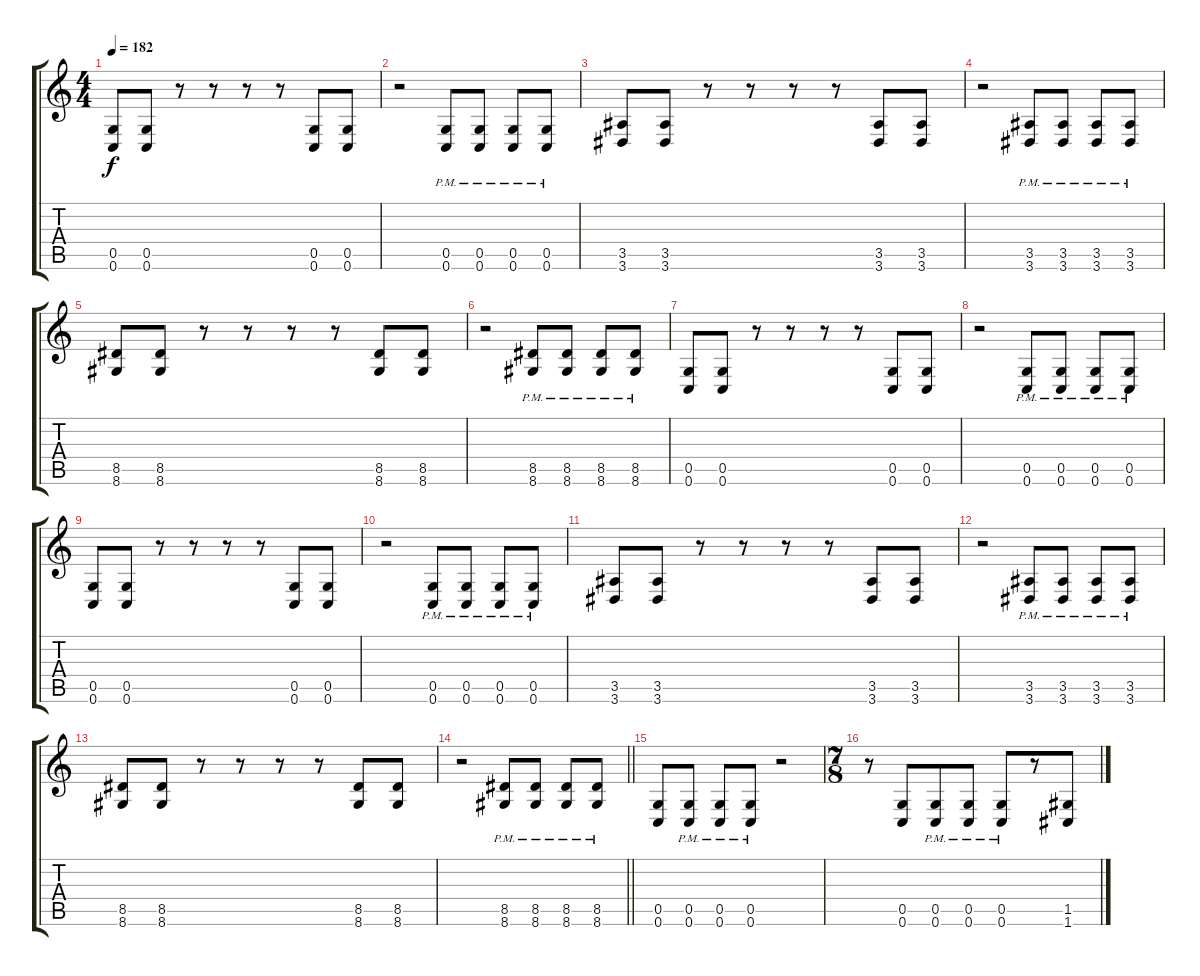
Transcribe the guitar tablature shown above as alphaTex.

\track "" {instrument distortionguitar}
\staff {score tabs}
\tuning (D4 A3 F3 C3 G2 C2) {hide}
\ts (4 4)
\tempo 182
\clef g2
\ks c
(0.5 0.6).8{dy f} (0.5 0.6).8 r.8 r.8 r.8 r.8 (0.5 0.6).8 (0.5 0.6).8 |
r.2 (0.5{pm} 0.6{pm}).8 (0.5{pm} 0.6{pm}).8 (0.5{pm} 0.6{pm}).8 (0.5{pm} 0.6{pm}).8 |
(3.5 3.6).8 (3.5 3.6).8 r.8 r.8 r.8 r.8 (3.5 3.6).8 (3.5 3.6).8 |
r.2 (3.5{pm} 3.6{pm}).8 (3.5{pm} 3.6{pm}).8 (3.5{pm} 3.6{pm}).8 (3.5{pm} 3.6{pm}).8 |
(8.5 8.6).8 (8.5 8.6).8 r.8 r.8 r.8 r.8 (8.5 8.6).8 (8.5 8.6).8 |
r.2 (8.5{pm} 8.6{pm}).8 (8.5{pm} 8.6{pm}).8 (8.5{pm} 8.6{pm}).8 (8.5{pm} 8.6{pm}).8 |
(0.5 0.6).8 (0.5 0.6).8 r.8 r.8 r.8 r.8 (0.5 0.6).8 (0.5 0.6).8 |
r.2 (0.5{pm} 0.6{pm}).8 (0.5{pm} 0.6{pm}).8 (0.5{pm} 0.6{pm}).8 (0.5{pm} 0.6{pm}).8 |
(0.5 0.6).8 (0.5 0.6).8 r.8 r.8 r.8 r.8 (0.5 0.6).8 (0.5 0.6).8 |
r.2 (0.5{pm} 0.6{pm}).8 (0.5{pm} 0.6{pm}).8 (0.5{pm} 0.6{pm}).8 (0.5{pm} 0.6{pm}).8 |
(3.5 3.6).8 (3.5 3.6).8 r.8 r.8 r.8 r.8 (3.5 3.6).8 (3.5 3.6).8 |
r.2 (3.5{pm} 3.6{pm}).8 (3.5{pm} 3.6{pm}).8 (3.5{pm} 3.6{pm}).8 (3.5{pm} 3.6{pm}).8 |
(8.5 8.6).8 (8.5 8.6).8 r.8 r.8 r.8 r.8 (8.5 8.6).8 (8.5 8.6).8 |
\barLineRight lightlight
r.2 (8.5{pm} 8.6{pm}).8 (8.5{pm} 8.6{pm}).8 (8.5{pm} 8.6{pm}).8 (8.5{pm} 8.6{pm}).8 |
(0.5 0.6).8 (0.5{pm} 0.6{pm}).8 (0.5{pm} 0.6{pm}).8 (0.5{pm} 0.6{pm}).8 r.2 |
\ts (7 8)
r.8 (0.5 0.6).8 (0.5{pm} 0.6{pm}).8 (0.5{pm} 0.6{pm}).8 (0.5{pm} 0.6{pm}).8 r.8 (1.5{h} 1.6{h}).8
